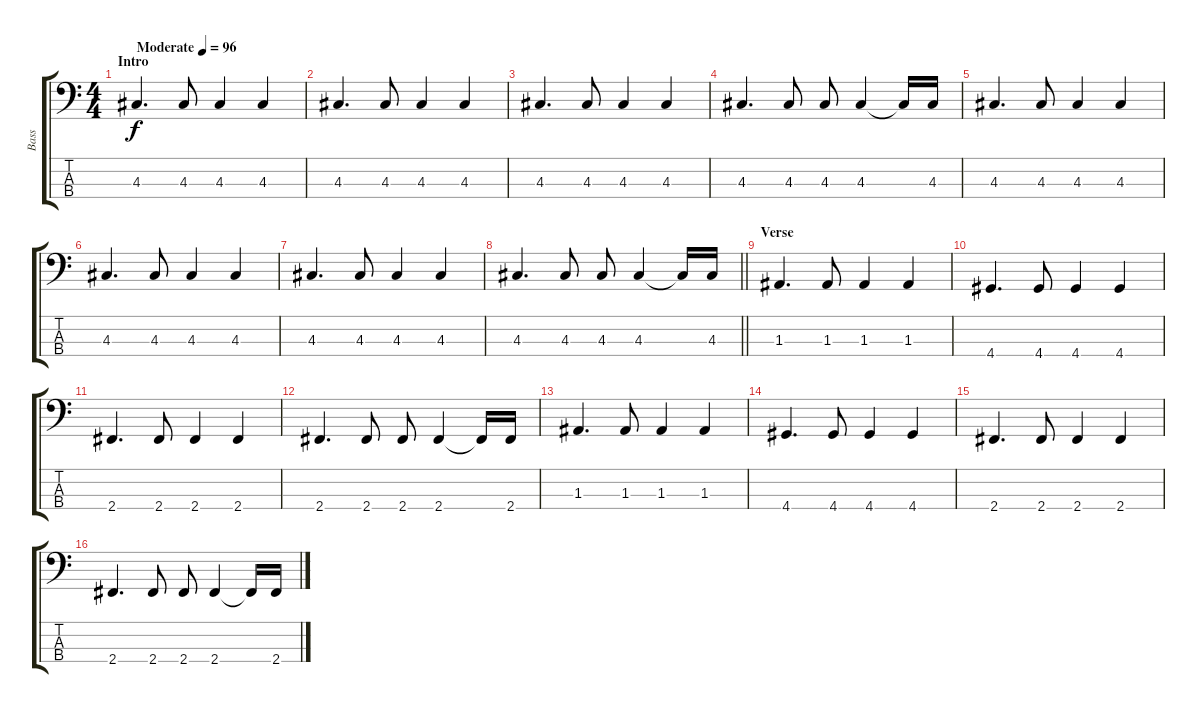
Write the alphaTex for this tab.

\track ("Bass" "Bass") {instrument electricbassfinger}
\staff {score tabs}
\tuning (G2 D2 A1 E1) {hide}
\ts (4 4)
\section ("" "Intro")
\tempo (96 "Moderate")
\clef f4
\ks c
4.3.4{d dy f instrument electricbassfinger} 4.3.8 4.3.4 4.3.4 |
4.3.4{d} 4.3.8 4.3.4 4.3.4 |
4.3.4{d} 4.3.8 4.3.4 4.3.4 |
4.3.4{d} 4.3.8 4.3.8 4.3.4 4.3{t}.16 4.3.16 |
4.3.4{d} 4.3.8 4.3.4 4.3.4 |
4.3.4{d} 4.3.8 4.3.4 4.3.4 |
4.3.4{d} 4.3.8 4.3.4 4.3.4 |
\barLineRight lightlight
4.3.4{d} 4.3.8 4.3.8 4.3.4 4.3{t}.16 4.3.16 |
\section ("" "Verse")
1.3.4{d} 1.3.8 1.3.4 1.3.4 |
4.4.4{d} 4.4.8 4.4.4 4.4.4 |
2.4.4{d} 2.4.8 2.4.4 2.4.4 |
2.4.4{d} 2.4.8 2.4.8 2.4.4 2.4{t}.16 2.4.16 |
1.3.4{d} 1.3.8 1.3.4 1.3.4 |
4.4.4{d} 4.4.8 4.4.4 4.4.4 |
2.4.4{d} 2.4.8 2.4.4 2.4.4 |
2.4.4{d} 2.4.8 2.4.8 2.4.4 2.4{t}.16 2.4.16
